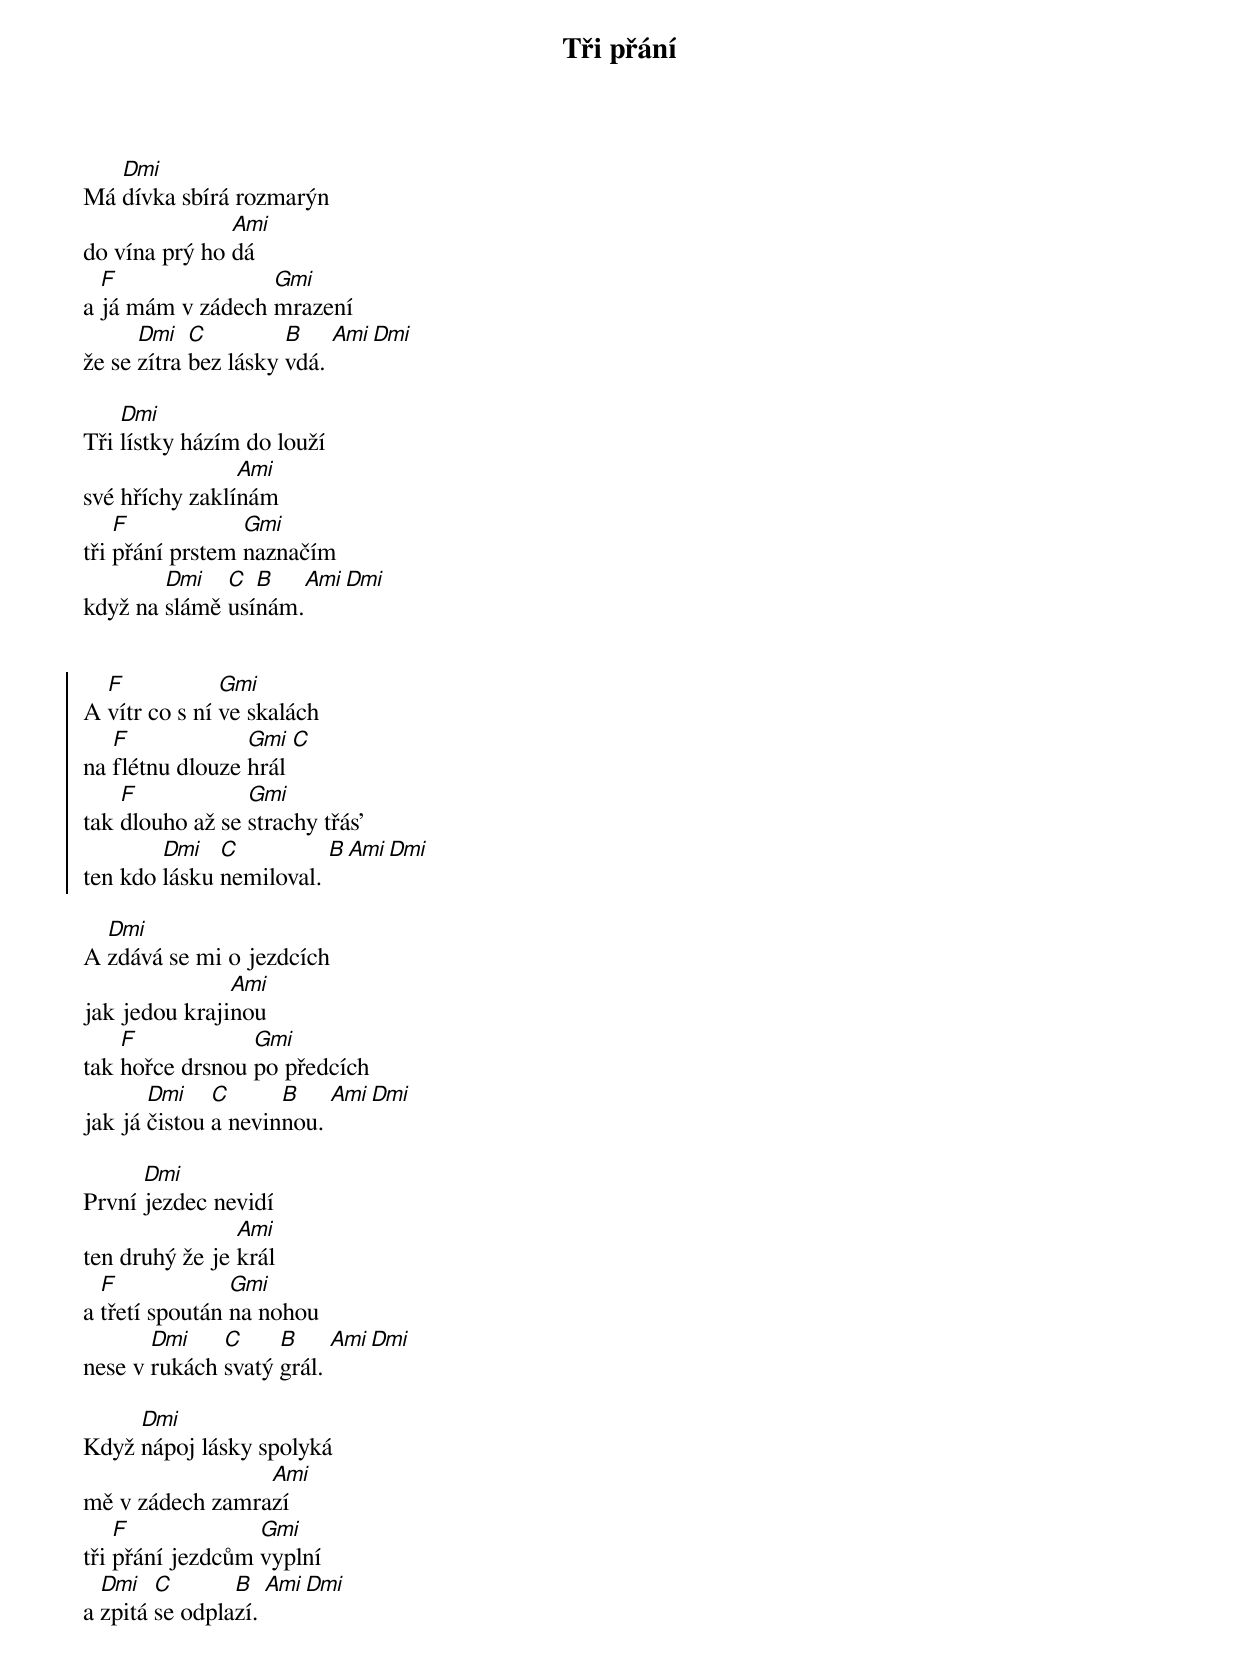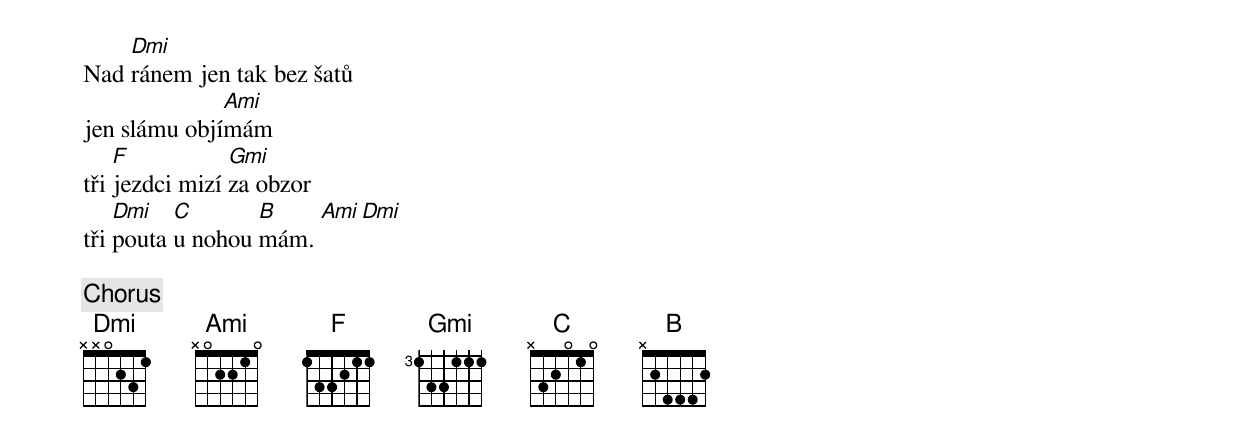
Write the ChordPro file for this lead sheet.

{title: Tři přání}
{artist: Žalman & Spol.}
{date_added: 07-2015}
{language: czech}
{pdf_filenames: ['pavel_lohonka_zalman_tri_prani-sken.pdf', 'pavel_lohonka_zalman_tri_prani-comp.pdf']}
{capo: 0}
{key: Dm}
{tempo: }
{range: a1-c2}
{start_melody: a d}
{start_of_verse}
Má [Dmi]dívka sbírá rozmarýn
do vína prý ho [Ami]dá
a [F]já mám v zádech [Gmi]mrazení
že se [Dmi]zítra [C]bez lásky [B]vdá. [Ami][Dmi]
{end_of_verse}

{start_of_verse}
Tři [Dmi]lístky házím do louží
své hříchy zaklí[Ami]nám
tři [F]přání prstem [Gmi]naznačím
když na [Dmi]slámě [C]usí[B]nám.[Ami][Dmi]

{end_of_verse}

{start_of_chorus}
A [F]vítr co s ní [Gmi]ve skalách
na [F]flétnu dlouze [Gmi]hrál [C]
tak [F]dlouho až se [Gmi]strachy třás'
ten kdo [Dmi]lásku [C]nemiloval. [B][Ami][Dmi]
{end_of_chorus}

{start_of_verse}
A [Dmi]zdává se mi o jezdcích
jak jedou kraji[Ami]nou
tak [F]hořce drsnou [Gmi]po předcích
jak já [Dmi]čistou [C]a nevin[B]nou. [Ami][Dmi]
{end_of_verse}

{start_of_verse}
První [Dmi]jezdec nevidí
ten druhý že je [Ami]král
a [F]třetí spoután [Gmi]na nohou
nese v [Dmi]rukách [C]svatý [B]grál. [Ami][Dmi]
{end_of_verse}

{start_of_verse}
Když [Dmi]nápoj lásky spolyká
mě v zádech zamra[Ami]zí
tři [F]přání jezdcům [Gmi]vyplní
a [Dmi]zpitá [C]se odpla[B]zí. [Ami][Dmi]
{end_of_verse}

{start_of_verse}
Nad [Dmi]ránem jen tak bez šatů
jen slámu objí[Ami]mám
tři [F]jezdci mizí [Gmi]za obzor
tři [Dmi]pouta [C]u nohou [B]mám. [Ami][Dmi]
{end_of_verse}

{chorus}
